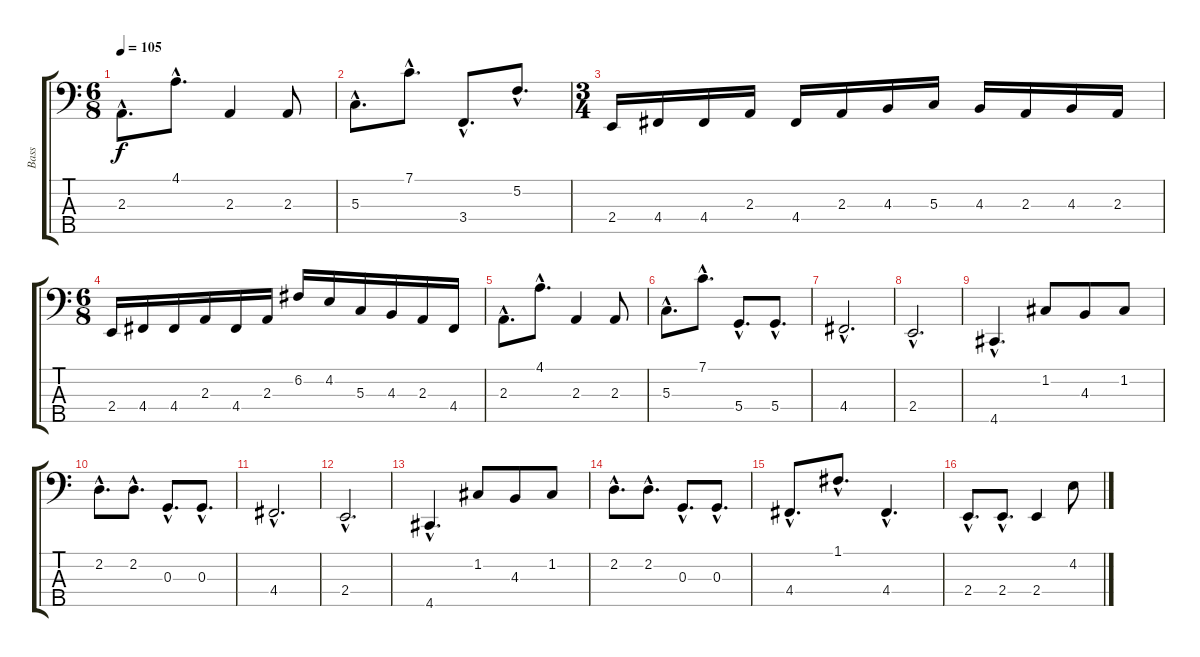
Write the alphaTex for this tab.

\track ("Bass" "Bass") {instrument electricbassfinger}
\staff {score tabs}
\tuning (F2 C2 G1 D1 A0) {hide}
\ts (6 8)
\tempo 105
\clef f4
\ks c
2.3{hac}.8{d dy f} 4.1{hac}.8{d} 2.3.4 2.3.8 |
5.3{hac}.8{d} 7.1{hac}.8{d} 3.4{hac}.8{d} 5.2{hac}.8{d} |
\ts (3 4)
2.4.16 4.4.16 4.4.16 2.3.16 4.4.16 2.3.16 4.3.16 5.3.16 4.3.16 2.3.16 4.3.16 2.3.16 |
\ts (6 8)
2.4.16 4.4.16 4.4.16 2.3.16 4.4.16 2.3.16 6.2.16 4.2.16 5.3.16 4.3.16 2.3.16 4.4.16 |
2.3{hac}.8{d} 4.1{hac}.8{d} 2.3.4 2.3.8 |
5.3{hac}.8{d} 7.1{hac}.8{d} 5.4{hac}.8{d} 5.4{hac}.8{d} |
4.4{hac}.2{d} |
2.4{hac}.2{d} |
4.5{hac}.4{d} 1.2.8 4.3.8 1.2.8 |
2.2{hac}.8{d} 2.2{hac}.8{d} 0.3{hac}.8{d} 0.3{hac}.8{d} |
4.4{hac}.2{d} |
2.4{hac}.2{d} |
4.5{hac}.4{d} 1.2.8 4.3.8 1.2.8 |
2.2{hac}.8{d} 2.2{hac}.8{d} 0.3{hac}.8{d} 0.3{hac}.8{d} |
4.4{hac}.8{d} 1.1{hac}.8{d} 4.4{hac}.4{d} |
2.4{hac}.8{d} 2.4{hac}.8{d} 2.4.4 4.2.8
